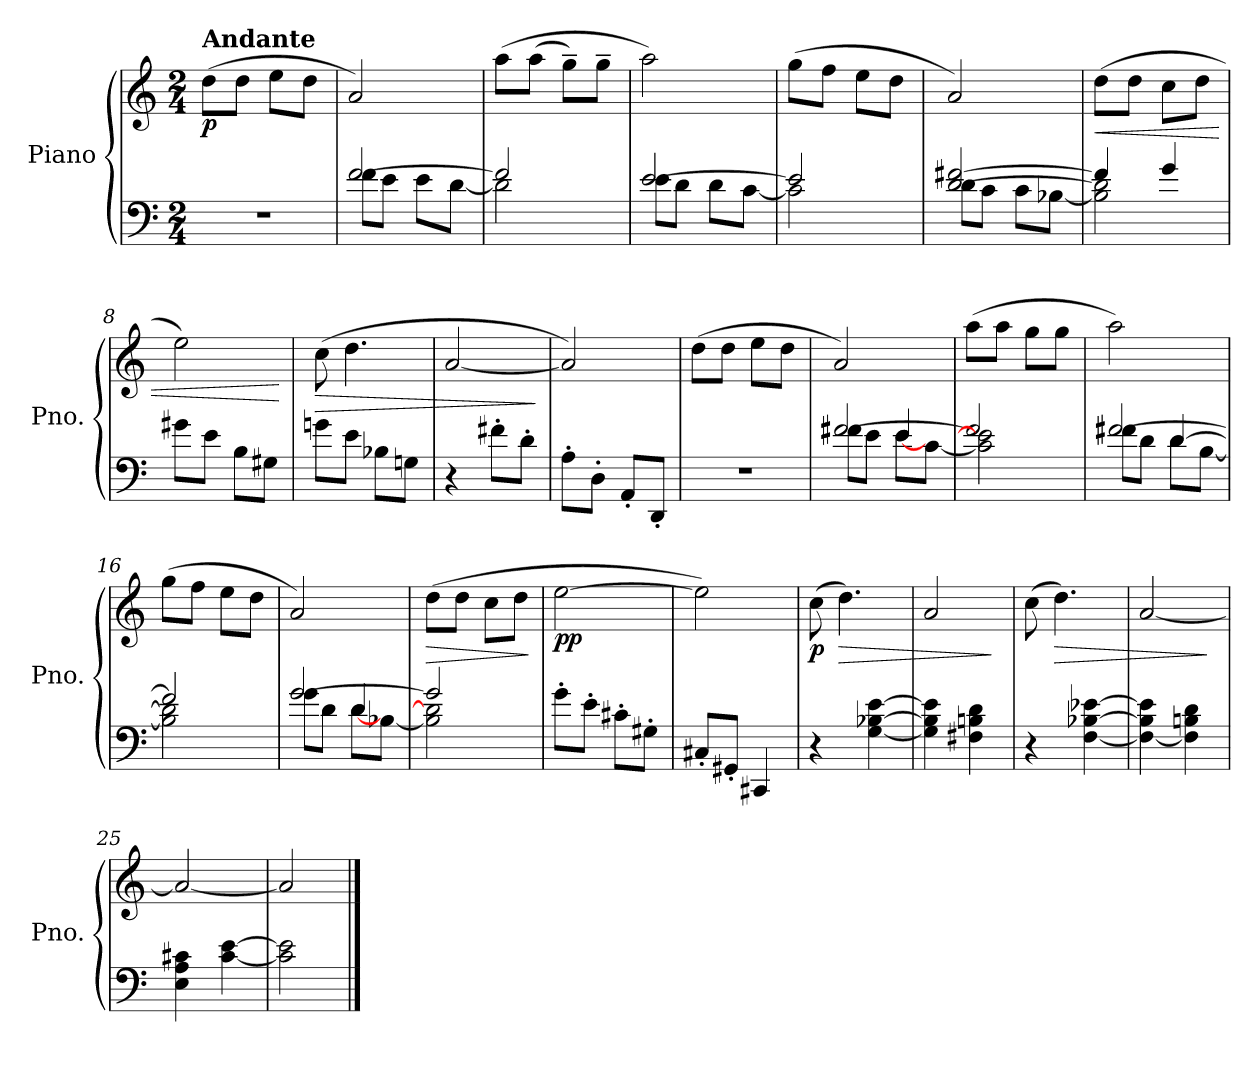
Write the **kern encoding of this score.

**kern	**kern	**dynam
*part1	*part1	*part1
*staff2	*staff1	*staff1/2
*I"Piano	*	*
*I'Pno.	*	*
*clefF4	*clefG2	*
*k[]	*k[]	*
*M2/4	*M2/4	*
=1	=1	=1
!	!LO:TX:a:B:t=Andante	!
!	!	!LO:DY:b
2r	(>8dd\L	p
.	8dd\J	.
.	8ee\L	.
.	8dd\J	.
=2	=2	=2
*^	*	*
[2f/	8f\L	2a/)	.
.	8e\J	.	.
.	8e\L	.	.
.	[8d\J	.	.
=3	=3	=3	=3
2f/]	2d\]	(>8aa\L	.
.	.	(>8aa\J	.
.	.	8gg~\L)	.
.	.	8gg~\J	.
=4	=4	=4	=4
[2e/	8e\L	2aa\)	.
.	8d\J	.	.
.	8d\L	.	.
.	[8c\J	.	.
=5	=5	=5	=5
2e/]	2c\]	(>8gg\L	.
.	.	8ff\J	.
.	.	8ee\L	.
.	.	8dd\J	.
=6	=6	=6	=6
[2d/ [2f#X/	8d\L	2a/)	.
.	8c\J	.	.
.	8c\L	.	.
.	[8B-X\J	.	.
=7	=7	=7	=7
!	!	!	!LO:HP:b
4f#/]	2B-\] 2d\]	(>8dd\L	<
.	.	8dd\J	.
4g/	.	8cc\L	.
.	.	8dd\J	.
*v	*v	*	*
=8	=8	=8
8g#X\L	2ee\)	.
8e\J	.	.
8B\L	.	.
8G#X\J	.	.
.	.	[
!!LO:LB:g=z
=9	=9	=9
!	!	!LO:HP:b
8gn\L	(>8cc\	>
8e\J	4.dd\	.
8B-X\L	.	.
8Gn\J	.	.
=10	=10	=10
4r	[2a/	.
8f#X'\L	.	.
8d'\J	.	.
.	.	]
=11	=11	=11
8A'\L	2a/])	.
8D'\J	.	.
8AA'/L	.	.
8DD'/J	.	.
=12	=12	=12
2r	(>8dd\L	.
.	8dd\J	.
.	8ee\L	.
.	8dd\J	.
=13	=13	=13
*^	*	*
*	*^	*	*
[2f#X/	8f#\L	4ryy	2a/)	.
.	8e\J	.	.	.
.	[8e\L	4e/	.	.
.	[8c\J	.	.	.
*	*v	*v	*	*
=14	=14	=14	=14
2f#/]	2c\] 2e\]	(>8aa\L	.
.	.	8aa\J	.
.	.	8gg\L	.
.	.	8gg\J	.
=15	=15	=15	=15
*	*^	*	*
[2f#X/	8f#\L	4ryy	2aa\)	.
.	8d\J	.	.	.
.	8d\L	[4d/	.	.
.	[8B\J	.	.	.
*	*v	*v	*	*
=16	=16	=16	=16
2f#/]	2B\] 2d\]	(>8gg\L	.
.	.	8ff\J	.
.	.	8ee\L	.
.	.	8dd\J	.
!!LO:LB:g=z
=17	=17	=17	=17
*	*^	*	*
[2g/	8g\L	4ryy	2a/)	.
.	8d\J	.	.	.
.	[8d\L	4d/	.	.
.	[8B-X\J	.	.	.
*	*v	*v	*	*
=18	=18	=18	=18
!	!	!	!LO:HP:b
2g/]	2B-\] 2d\]	(>8dd\L	>
.	.	8dd\J	.
.	.	8cc\L	.
.	.	8dd\J	.
*v	*v	*	*
.	.	]
=19	=19	=19
!	!	!LO:DY:b
8g'\L	[2ee\	pp
8e'\J	.	.
8c#X'\L	.	.
8G#X'\J	.	.
=20	=20	=20
8C#X'/L	2ee\])	.
8GG#X'/J	.	.
4CC#X/	.	.
=21	=21	=21
!	!	!LO:DY:b
4r	(>8cc\	p
!	!	!LO:HP:b
.	4.dd\)	>
[4G\ [4B-X\ [4e\	.	.
=22	=22	=22
4G\] 4B-\] 4e\]	2a/	.
4F#X\ 4Bn\ 4d\	.	.
.	.	]
=23	=23	=23
4r	(>8cc\	.
!	!	!LO:HP:b
.	4.dd\)	>
[4F\ [4B-X\ [4e-X\	.	.
=24	=24	=24
4F\_ 4B-\] 4e-\]	[2a/	.
4F\] 4Bn\ 4d\	.	.
.	.	]
=25	=25	=25
4E\ 4A\ 4c#X\	2a/_	.
[4c#\ [4e\	.	.
!!LO:LB:g=z
=26	=26	=26
2c#\] 2e\]	2a/]	.
==	==	==
*-	*-	*-
